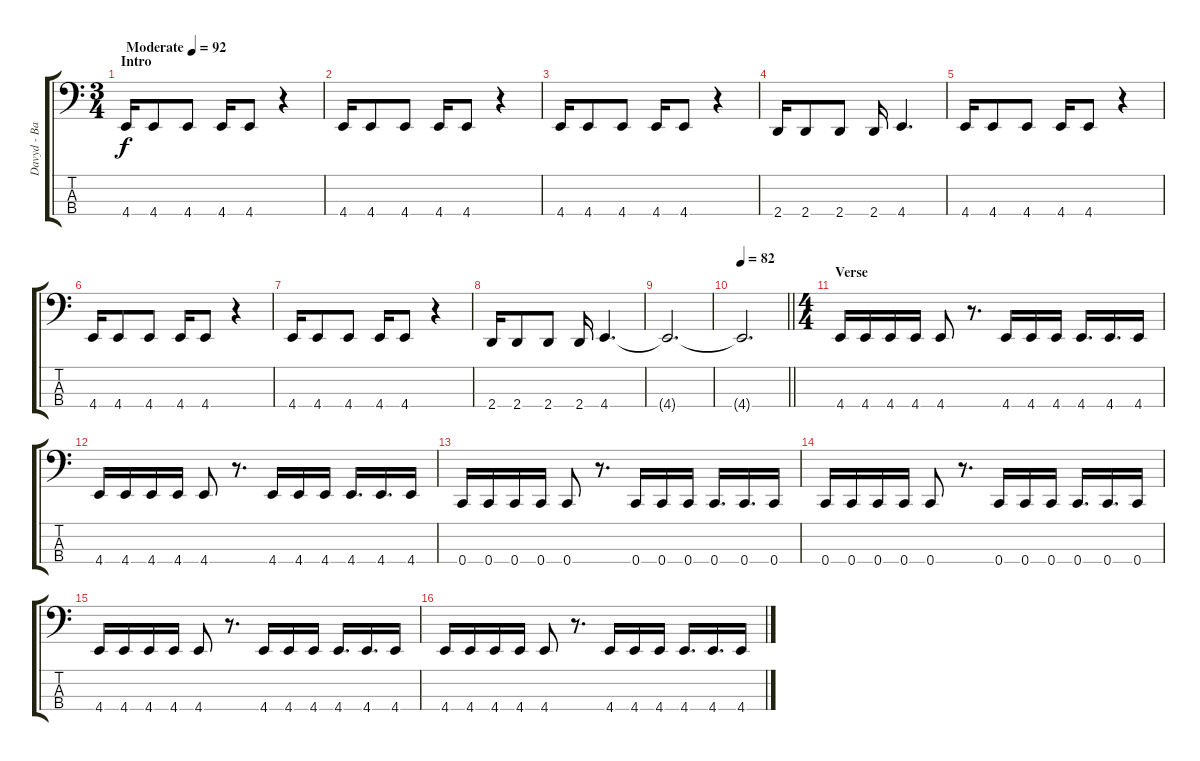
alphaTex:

\track ("Davyd - Bass" "Davyd - Ba") {instrument electricbassfinger}
\staff {score tabs}
\tuning (F2 C2 G1 C1) {hide}
\ts (3 4)
\section ("" "Intro")
\tempo (92 "Moderate")
\clef f4
\ks c
4.4.16{dy f instrument electricbassfinger} 4.4.8 4.4.8 4.4.16 4.4.8 r.4 |
4.4.16 4.4.8 4.4.8 4.4.16 4.4.8 r.4 |
4.4.16 4.4.8 4.4.8 4.4.16 4.4.8 r.4 |
2.4.16 2.4.8 2.4.8 2.4.16 4.4.4{d} |
4.4.16 4.4.8 4.4.8 4.4.16 4.4.8 r.4 |
4.4.16 4.4.8 4.4.8 4.4.16 4.4.8 r.4 |
4.4.16 4.4.8 4.4.8 4.4.16 4.4.8 r.4 |
2.4.16 2.4.8 2.4.8 2.4.16 4.4.4{d} |
4.4{t}.2{d} |
\tempo 82
\barLineRight lightlight
4.4{t}.2{d} |
\ts (4 4)
\section ("" "Verse")
4.4.16 4.4.16 4.4.16 4.4.16 4.4.8 r.8{d} 4.4.16 4.4.16 4.4.16 4.4.16{d} 4.4.16{d} 4.4.16 |
4.4.16 4.4.16 4.4.16 4.4.16 4.4.8 r.8{d} 4.4.16 4.4.16 4.4.16 4.4.16{d} 4.4.16{d} 4.4.16 |
0.4.16 0.4.16 0.4.16 0.4.16 0.4.8 r.8{d} 0.4.16 0.4.16 0.4.16 0.4.16{d} 0.4.16{d} 0.4.16 |
0.4.16 0.4.16 0.4.16 0.4.16 0.4.8 r.8{d} 0.4.16 0.4.16 0.4.16 0.4.16{d} 0.4.16{d} 0.4.16 |
4.4.16 4.4.16 4.4.16 4.4.16 4.4.8 r.8{d} 4.4.16 4.4.16 4.4.16 4.4.16{d} 4.4.16{d} 4.4.16 |
4.4.16 4.4.16 4.4.16 4.4.16 4.4.8 r.8{d} 4.4.16 4.4.16 4.4.16 4.4.16{d} 4.4.16{d} 4.4.16
